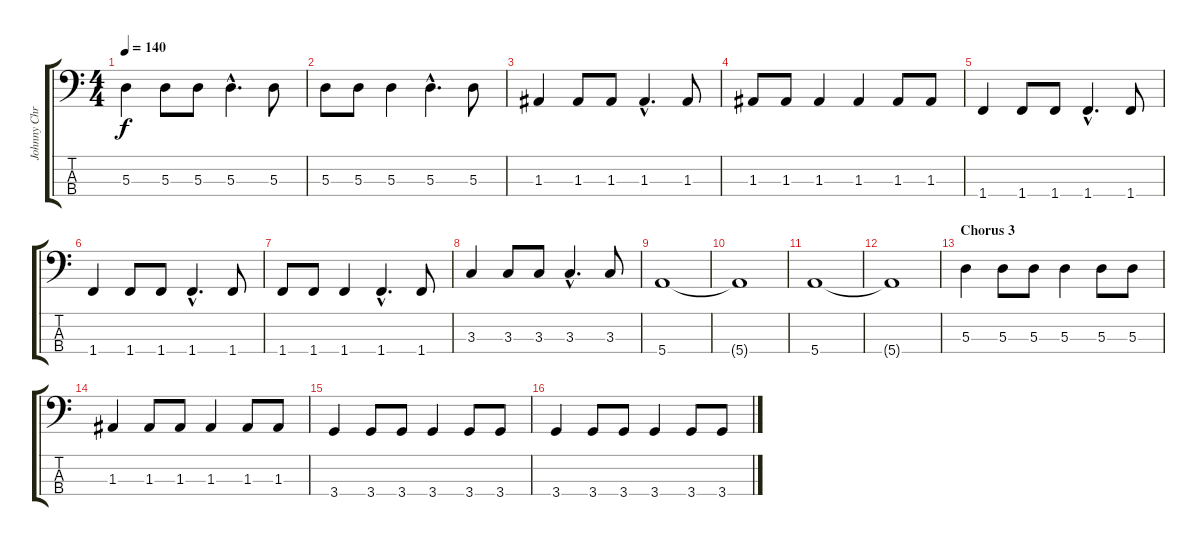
\track ("Johnny Christ" "Johnny Chr") {instrument electricbassfinger}
\staff {score tabs}
\tuning (G2 D2 A1 E1) {hide}
\ts (4 4)
\tempo 140
\clef f4
\ks c
5.3.4{dy f} 5.3.8 5.3.8 5.3{hac}.4{d} 5.3.8 |
5.3.8 5.3.8 5.3.4 5.3{hac}.4{d} 5.3.8 |
1.3.4 1.3.8 1.3.8 1.3{hac}.4{d} 1.3.8 |
1.3.8 1.3.8 1.3.4 1.3.4 1.3.8 1.3.8 |
1.4.4 1.4.8 1.4.8 1.4{hac}.4{d} 1.4.8 |
1.4.4 1.4.8 1.4.8 1.4{hac}.4{d} 1.4.8 |
1.4.8 1.4.8 1.4.4 1.4{hac}.4{d} 1.4.8 |
3.3.4 3.3.8 3.3.8 3.3{hac}.4{d} 3.3.8 |
5.4.1 |
5.4{t}.1 |
5.4.1 |
5.4{t}.1 |
\section ("" "Chorus 3")
5.3.4 5.3.8 5.3.8 5.3.4 5.3.8 5.3.8 |
1.3.4 1.3.8 1.3.8 1.3.4 1.3.8 1.3.8 |
3.4.4 3.4.8 3.4.8 3.4.4 3.4.8 3.4.8 |
3.4.4 3.4.8 3.4.8 3.4.4 3.4.8 3.4.8
